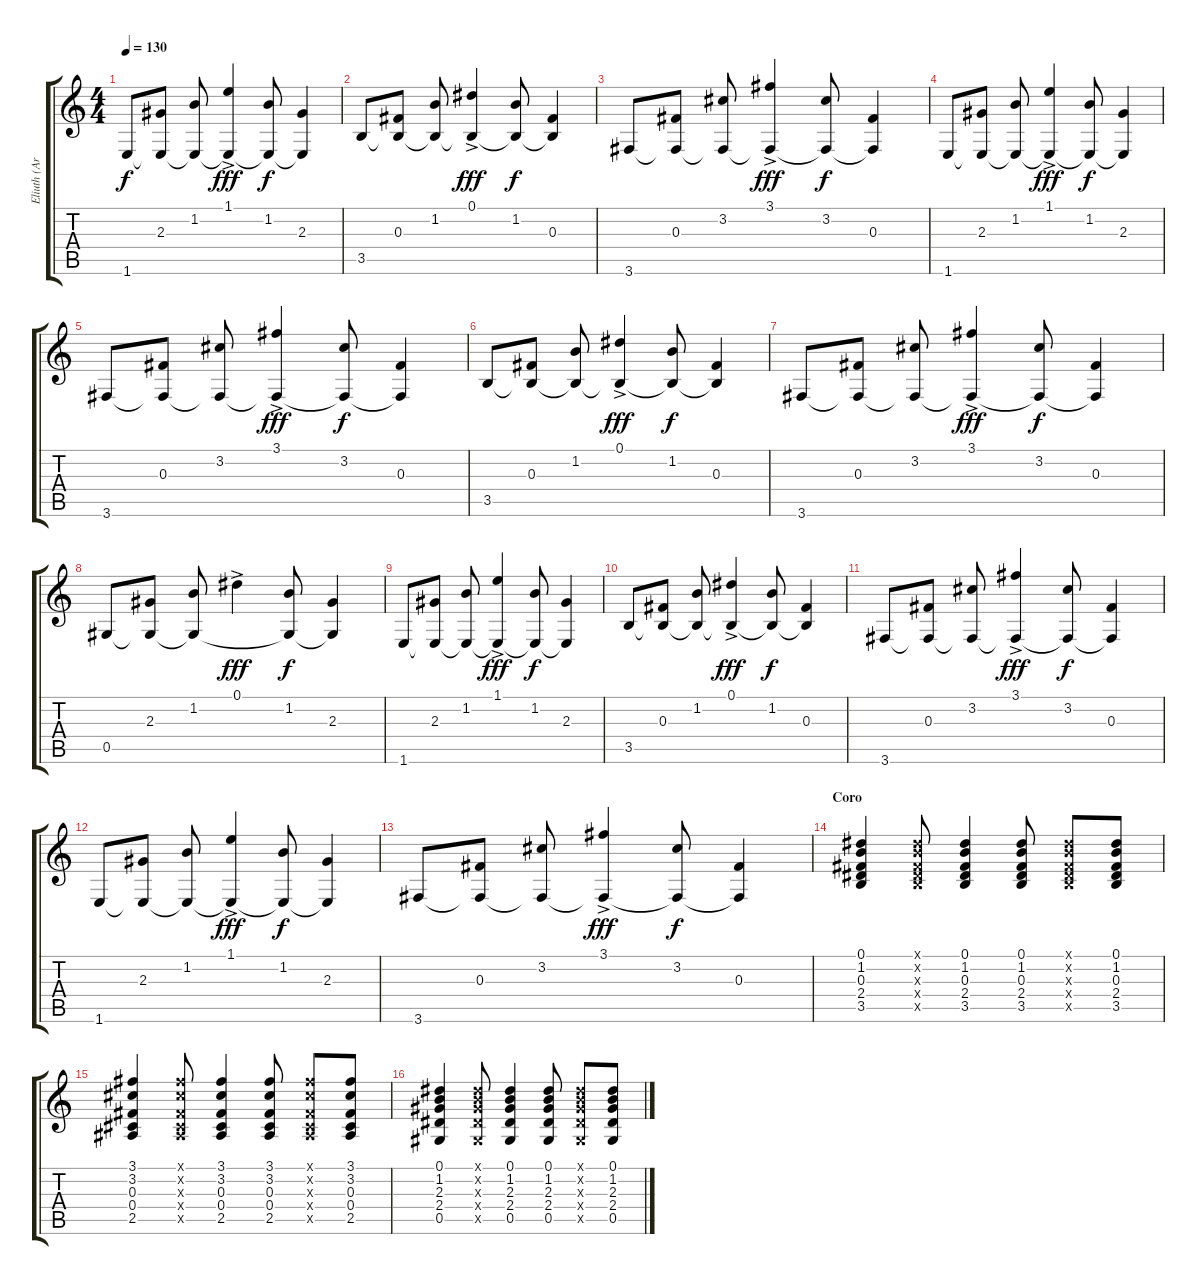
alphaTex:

\track ("Eliuth (Arpegios)" "Eliuth (Ar") {instrument acousticguitarnylon}
\staff {score tabs}
\tuning (Eb4 Bb3 Gb3 Db3 Ab2 Eb2) {hide}
\ts (4 4)
\tempo 130
\clef g2
\ks c
1.6.8{dy f} (2.3 1.6{t}).8 (1.2 1.6{t}).8 (1.1{ac} 1.6{t}).4{dy fff} (1.2 1.6{t}).8{dy f} (2.3 1.6{t}).4 |
3.5.8 (0.3 3.5{t}).8 (1.2 3.5{t}).8 (0.1{ac} 3.5{t}).4{dy fff} (1.2 3.5{t}).8{dy f} (0.3 3.5{t}).4 |
3.6.8 (0.3 3.6{t}).8 (3.2 3.6{t}).8 (3.1{ac} 3.6{t}).4{dy fff} (3.2 3.6{t}).8{dy f} (0.3 3.6{t}).4 |
1.6.8 (2.3 1.6{t}).8 (1.2 1.6{t}).8 (1.1{ac} 1.6{t}).4{dy fff} (1.2 1.6{t}).8{dy f} (2.3 1.6{t}).4 |
3.6.8 (0.3 3.6{t}).8 (3.2 3.6{t}).8 (3.1{ac} 3.6{t}).4{dy fff} (3.2 3.6{t}).8{dy f} (0.3 3.6{t}).4 |
3.5.8 (0.3 3.5{t}).8 (1.2 3.5{t}).8 (0.1{ac} 3.5{t}).4{dy fff} (1.2 3.5{t}).8{dy f} (0.3 3.5{t}).4 |
3.6.8 (0.3 3.6{t}).8 (3.2 3.6{t}).8 (3.1{ac} 3.6{t}).4{dy fff} (3.2 3.6{t}).8{dy f} (0.3 3.6{t}).4 |
0.5.8 (2.3 0.5{t}).8 (1.2 0.5{t}).8 0.1{ac}.4{dy fff} (1.2 0.5{t}).8{dy f} (2.3 0.5{t}).4 |
1.6.8 (2.3 1.6{t}).8 (1.2 1.6{t}).8 (1.1{ac} 1.6{t}).4{dy fff} (1.2 1.6{t}).8{dy f} (2.3 1.6{t}).4 |
3.5.8 (0.3 3.5{t}).8 (1.2 3.5{t}).8 (0.1{ac} 3.5{t}).4{dy fff} (1.2 3.5{t}).8{dy f} (0.3 3.5{t}).4 |
3.6.8 (0.3 3.6{t}).8 (3.2 3.6{t}).8 (3.1{ac} 3.6{t}).4{dy fff} (3.2 3.6{t}).8{dy f} (0.3 3.6{t}).4 |
1.6.8 (2.3 1.6{t}).8 (1.2 1.6{t}).8 (1.1{ac} 1.6{t}).4{dy fff} (1.2 1.6{t}).8{dy f} (2.3 1.6{t}).4 |
3.6.8 (0.3 3.6{t}).8 (3.2 3.6{t}).8 (3.1{ac} 3.6{t}).4{dy fff} (3.2 3.6{t}).8{dy f} (0.3 3.6{t}).4 |
\section ("" "Coro")
(0.1 1.2 0.3 2.4 3.5).4 (0.1{x} 1.2{x} 0.3{x} 2.4{x} 3.5{x}).8 (0.1 1.2 0.3 2.4 3.5).4 (0.1 1.2 0.3 2.4 3.5).8 (0.1{x} 1.2{x} 0.3{x} 2.4{x} 3.5{x}).8 (0.1 1.2 0.3 2.4 3.5).8 |
(3.1 3.2 0.3 0.4 2.5).4 (3.1{x} 3.2{x} 0.3{x} 0.4{x} 2.5{x}).8 (3.1 3.2 0.3 0.4 2.5).4 (3.1 3.2 0.3 0.4 2.5).8 (3.1{x} 3.2{x} 0.3{x} 0.4{x} 2.5{x}).8 (3.1 3.2 0.3 0.4 2.5).8 |
(0.1 1.2 2.3 2.4 0.5).4 (0.1{x} 1.2{x} 2.3{x} 2.4{x} 0.5{x}).8 (0.1 1.2 2.3 2.4 0.5).4 (0.1 1.2 2.3 2.4 0.5).8 (0.1{x} 1.2{x} 2.3{x} 2.4{x} 0.5{x}).8 (0.1 1.2 2.3 2.4 0.5).8
